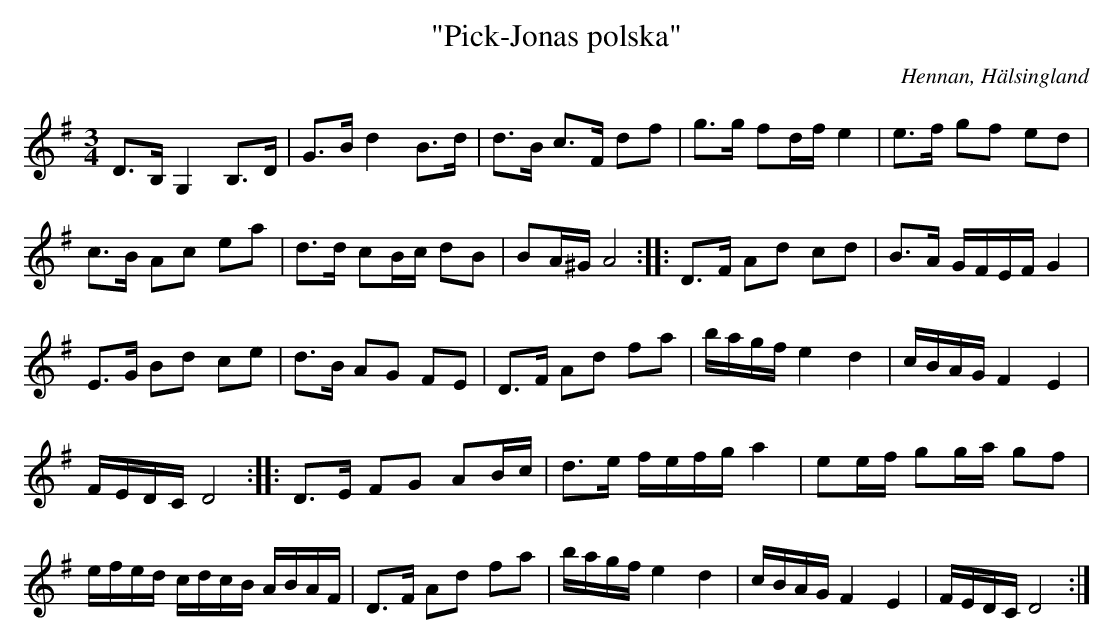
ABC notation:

X:1
T: "Pick-Jonas polska"
O: Hennan, Hälsingland
M: 3/4
L: 1/8
K: G
D>B, G,2 B,>D | G>B d2 B>d | d>B c>F df| g>g fd/f/ e2 | e>f gf ed |
c>B Ac ea | d>d cB/c/ dB | BA/^G/ A4 :: D>F Ad cd | B>A G/F/E/F/ G2 |
E>G Bd ce | d>B AG FE | D>F Ad fa | b/a/g/f/ e2 d2 | c/B/A/G/ F2 E2 |
F/E/D/C/ D4 :: D>E FG AB/c/ | d>e f/e/f/g/ a2 | ee/f/ gg/a/ gf |
e/f/e/d/ c/d/c/B/ A/B/A/F/ | D>F Ad fa | b/a/g/f/ e2 d2 | c/B/A/G/ F2 E2 | F/E/D/C/ D4 :|]
